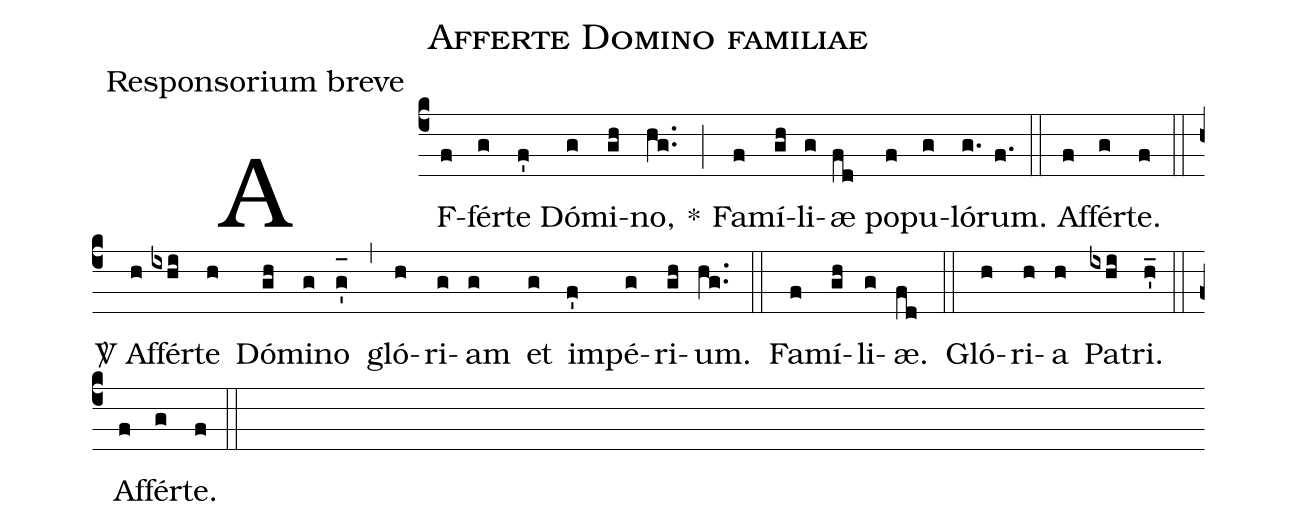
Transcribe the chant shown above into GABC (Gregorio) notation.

name:Afferte Domino familiae;
office-part:Responsorium breve;
%%
(c4) AF(f)fér(g)te(f') Dó(g)mi(gh)no,(hg..) *(;) Fa(f)mí(gh)li(g)æ(fd) po(f)pu(g)ló(g.)rum.(f.) (::) Af(f)fér(g)te.(f) (::)
<sp>V/</sp> Af(h)fér(ixhi)te(h) Dó(gh)mi(g)no(g'_[oh:h]) (,) gló(h)ri(g)am(g) et(g) im(f')pé(g)ri(gh)um.(hg..) (::) Fa(f)mí(gh)li(g)æ.(fd) (::) Gló(h)ri(h)a(h) Pa(ixhi)tri.(h'_) (::) Af(f)fér(g)te.(f) (::)
